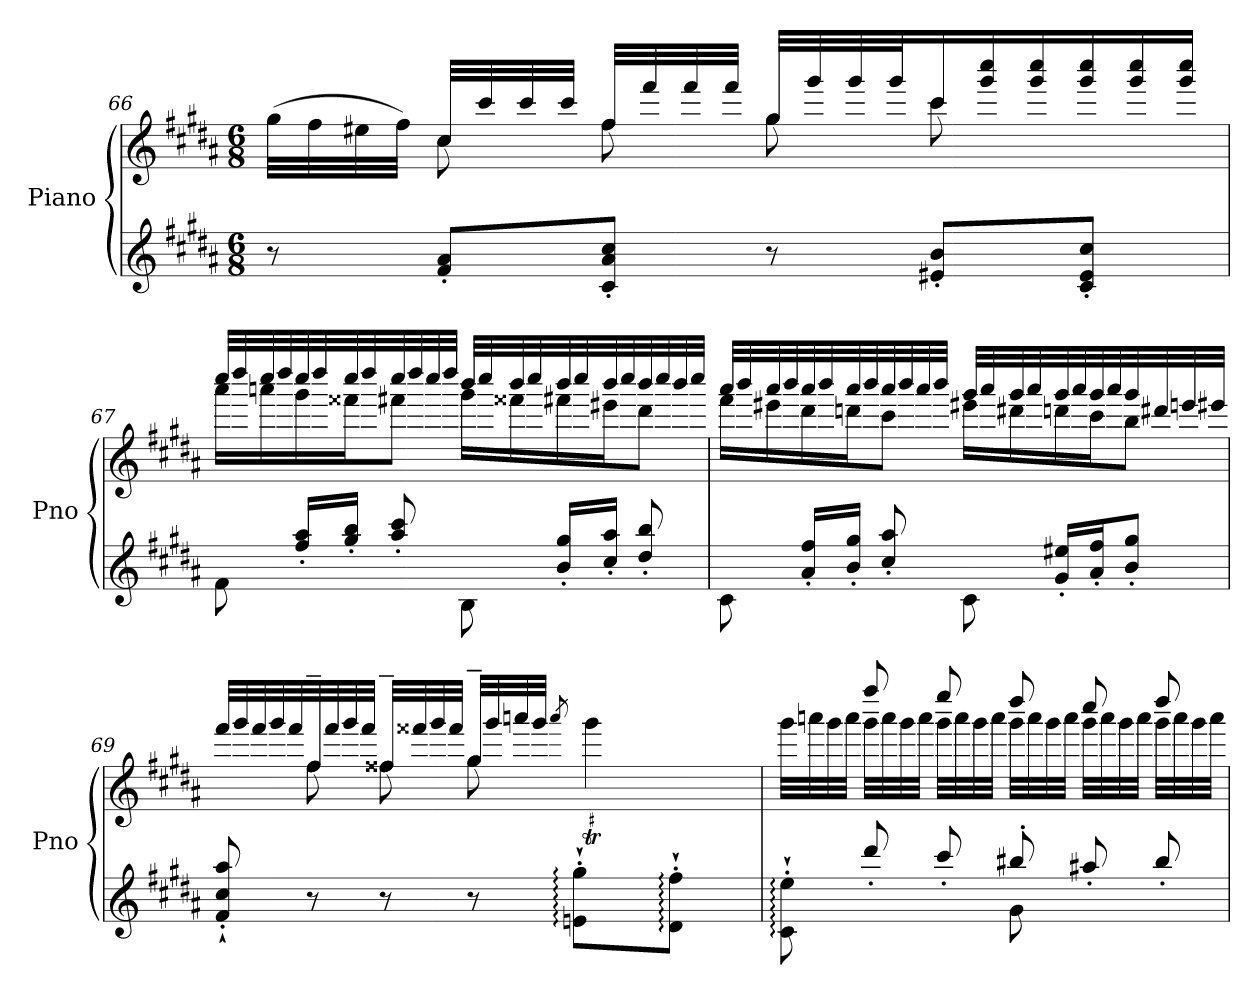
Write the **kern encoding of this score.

**kern	**kern
*part1	*part1
*staff2	*staff1
*I"Piano	*
*I'Pno	*
*clefG2	*clefG2
*k[f#c#g#d#a#]	*k[f#c#g#d#a#]
*M6/8	*M6/8
=66	=66
*	*^
8r	(>32gg#\LLL	8ryy
.	32ff#\	.
.	32ee#X\	.
.	32ff#\JJJ)	.
8f#/' 8a#/'L	32cc#/LLL	8cc#\
.	32ccc#/	.
.	32ccc#/	.
.	32ccc#/JJJ	.
8c#/' 8a#/' 8cc#/'J	32ff#/LLL	8ff#\
.	32fff#/	.
.	32fff#/	.
.	32fff#/JJJ	.
8r	32gg#/LLL	8gg#\
.	32ggg#/	.
.	32ggg#/	.
.	32ggg#/J	.
*	*Xtuplet	*
8e#X/' 8b/'L	24ccc#/	8ccc#\
.	24ggg#/ 24cccc#/	.
.	24ggg#/ 24cccc#/	.
8c#/' 8e#/' 8cc#/'J	24ggg#/ 24cccc#/	8ryy
.	24ggg#/ 24cccc#/	.
.	24ggg#/ 24cccc#/JJ	.
!!LO:PB:g=z	!!
=67	=67	=67
8f#\	32cccc#/LLL	16aaa#\LL
.	32dddd#/	.
.	32cccc#/	16aaan\
.	32dddd#/	.
16ff#/' 16aa#/'LL	32cccc#/	16ggg#\
.	32dddd#/	.
16gg#/' 16bb/'JJ	32cccc#/	16fff##X\J
.	32dddd#/	.
8aa#/' 8ccc#/'	32cccc#/	8fff#X\J
.	32dddd#/	.
.	32cccc#/	.
.	32dddd#/JJJ	.
8B\	32bbb/LLL	16ggg#\LL
.	32cccc#/	.
.	32bbb/	16fff##X\
.	32cccc#/	.
16b/' 16gg#/'LL	32bbb/	16fff#X\
.	32cccc#/	.
16cc#/' 16aa#/'JJ	32bbb/	16eee#X\J
.	32cccc#/	.
8dd#/' 8bb/'	32bbb/	8ddd#\J
.	32cccc#/	.
.	32bbb/	.
.	32cccc#/JJJ	.
!!LO:LB:g=z	!!
=68	=68	=68
8c#\	32aaa#/LLL	16fff#\LL
.	32bbb/	.
.	32aaa#/	16eee#X\
.	32bbb/	.
16a#/' 16ff#/'LL	32aaa#/	16ddd#\
.	32bbb/	.
16b/' 16gg#/'JJ	32aaa#/	16dddn\J
.	32bbb/	.
8cc#/' 8aa#/'	32aaa#/	8ccc#\J
.	32bbb/	.
.	32aaa#/	.
.	32bbb/JJJ	.
8c#\	32ggg#/LLL	16eee#X\LL
.	32aaa#/	.
.	32ggg#/	16ddd#X\
.	32aaa#/	.
16g#/' 16ee#X/'LL	32ggg#/	16dddn\
.	32aaa#/	.
16a#/' 16ff#/'J	32ggg#/	16ccc#\J
.	32aaa#/	.
8b/' 8gg#/'J	32ggg#/	8bb\J
.	32ddd#X/	.
.	32eeen/	.
.	32eee#X/JJJ	.
!!LO:LB:g=z	!!
=69	=69	=69
8f#/'` 8cc#/'` 8aa#/'`	40fff#/LLL	8ryy
.	40ggg#/	.
.	40fff#/	.
.	40ggg#/	.
.	40fff#/	.
8r	32ff#~/	8ff#\
.	32fff#/	.
.	32ggg#/	.
.	32fff#/JJJ	.
8r	32ff##X~/LLL	8ff##X\
.	32fff##X/	.
.	32ggg#/	.
.	32fff##/JJJ	.
8r	32gg#~/LLL	8gg#\
.	32ggg#/	.
.	32aaan/	.
.	32ggg#/JJJ	.
.	.	8qaaa/
8en\:'` 8gg#\:'`L	32aaa!yy	4ggg#T\
.	32ggg#!yy	.
.	32aaa!yy	.
.	32ggg#!yy	.
8d#\:'` 8ff#\:'`J	32aaa!yy	.
.	32ggg#!yy	.
.	48aaa!yy	.
.	48ggg#!yy	.
.	48aaa!yy	.
!!LO:LB:g=z	!!
=70	=70	=70
*^	*	*
8c#\:'` 8ee\:'`	4.ryy	8ryy	32ggg#\LLL
.	.	.	32aaan\
.	.	.	32ggg#\
.	.	.	32aaa\JJJ
8ddd#'/	.	8ffff#/	32ggg#\LLL
.	.	.	32aaa\
.	.	.	32ggg#\
.	.	.	32aaa\JJJ
8ccc#'/	.	8eeee/	32ggg#\LLL
.	.	.	32aaa\
.	.	.	32ggg#\
.	.	.	32aaa\JJJ
8bb#X'/	8g#\	8dddd#/	32ggg#\LLL
.	.	.	32aaa\
.	.	.	32ggg#\
.	.	.	32aaa\JJJ
8aa#X'/	4ryy	8cccc#/	32ggg#\LLL
.	.	.	32aaa\
.	.	.	32ggg#\
.	.	.	32aaa\JJJ
8bb#'/	.	8dddd#/	32ggg#\LLL
.	.	.	32aaa\
.	.	.	32ggg#\
.	.	.	32aaa\JJJ
*v	*v	*	*
*	*v	*v
=	=
*-	*-
